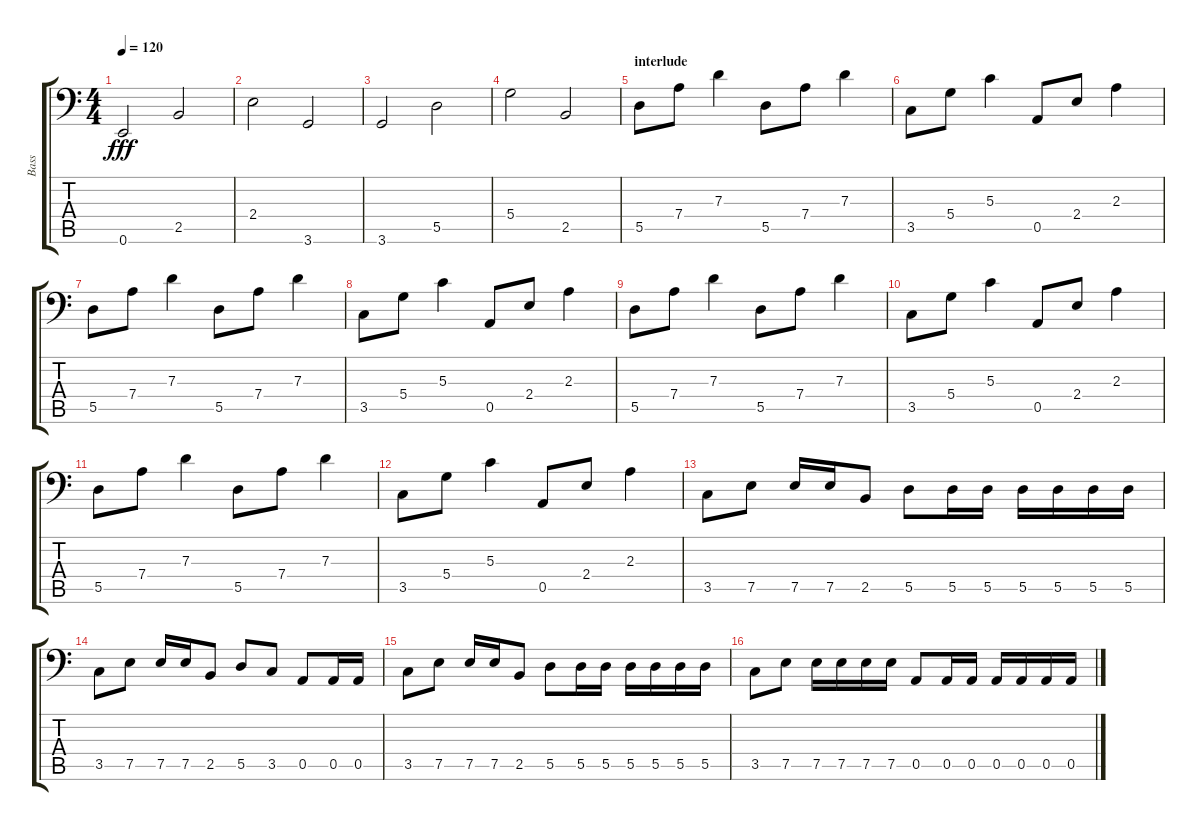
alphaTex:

\track ("Bass" "Bass") {instrument electricbassfinger}
\staff {score tabs}
\tuning (E3 B2 G2 D2 A1 E1) {hide}
\ts (4 4)
\tempo 120
\clef f4
\ks c
0.6.2{dy fff} 2.5.2 |
2.4.2 3.6.2 |
3.6.2 5.5.2 |
5.4.2 2.5.2 |
\section ("" "interlude")
5.5.8 7.4.8 7.3.4 5.5.8 7.4.8 7.3.4 |
3.5.8 5.4.8 5.3.4 0.5.8 2.4.8 2.3.4 |
5.5.8 7.4.8 7.3.4 5.5.8 7.4.8 7.3.4 |
3.5.8 5.4.8 5.3.4 0.5.8 2.4.8 2.3.4 |
5.5.8 7.4.8 7.3.4 5.5.8 7.4.8 7.3.4 |
3.5.8 5.4.8 5.3.4 0.5.8 2.4.8 2.3.4 |
5.5.8 7.4.8 7.3.4 5.5.8 7.4.8 7.3.4 |
3.5.8 5.4.8 5.3.4 0.5.8 2.4.8 2.3.4 |
3.5.8 7.5.8 7.5.16 7.5.16 2.5.8 5.5.8 5.5.16 5.5.16 5.5.16 5.5.16 5.5.16 5.5.16 |
3.5.8 7.5.8 7.5.16 7.5.16 2.5.8 5.5.8 3.5.8 0.5.8 0.5.16 0.5.16 |
3.5.8 7.5.8 7.5.16 7.5.16 2.5.8 5.5.8 5.5.16 5.5.16 5.5.16 5.5.16 5.5.16 5.5.16 |
3.5.8 7.5.8 7.5.16 7.5.16 7.5.16 7.5.16 0.5.8 0.5.16 0.5.16 0.5.16 0.5.16 0.5.16 0.5.16
